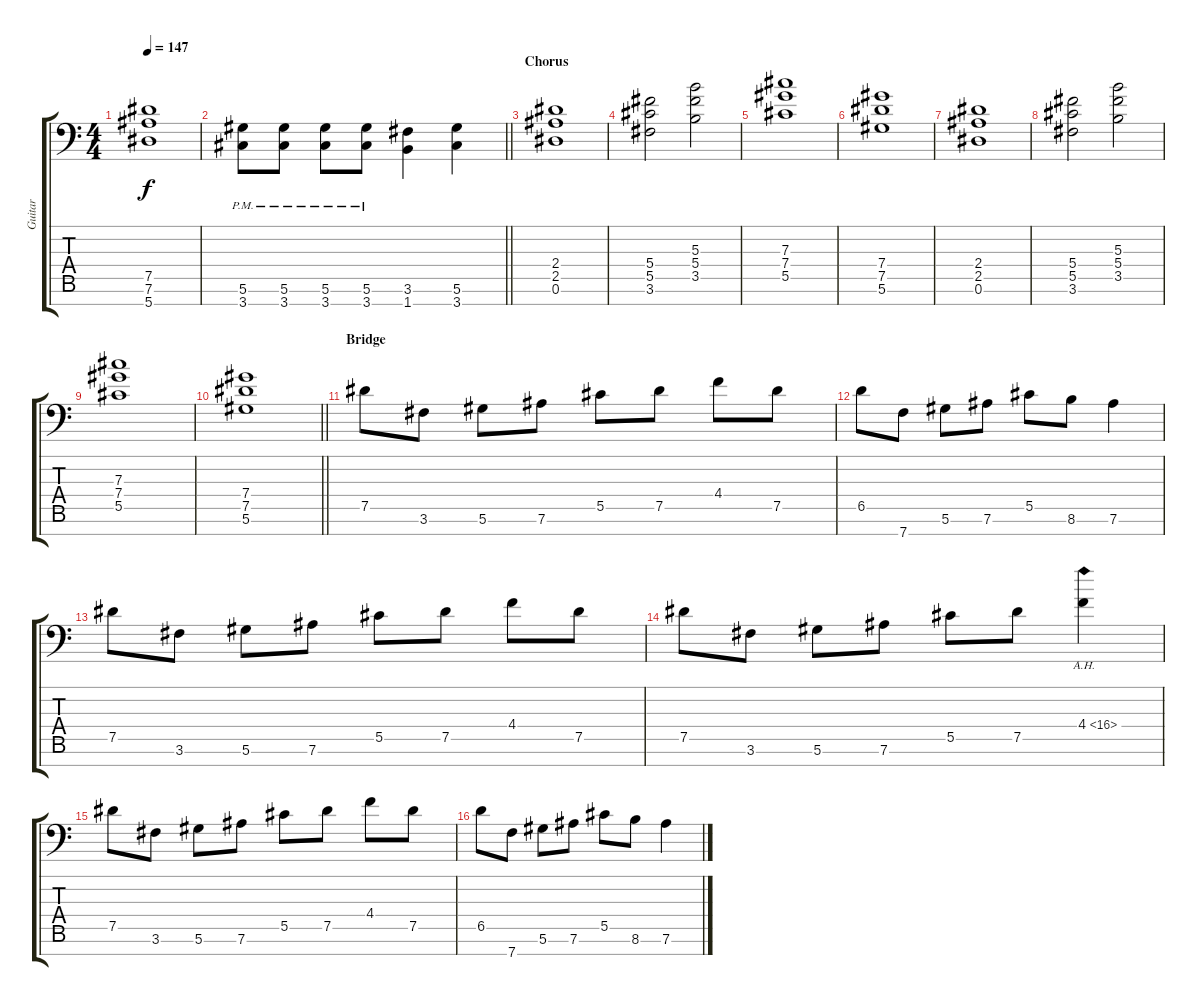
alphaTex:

\track ("Guitar " "Guitar ") {instrument distortionguitar}
\staff {score tabs}
\tuning (Eb4 Bb3 Gb3 Db3 Ab2 Eb2 Bb1) {hide}
\ts (4 4)
\tempo 147
\clef f4
\ks c
(7.5 7.6 5.7).1{dy f} |
\barLineRight lightlight
(5.6{pm} 3.7{pm}).8 (5.6{pm} 3.7{pm}).8 (5.6{pm} 3.7{pm}).8 (5.6{pm} 3.7{pm}).8 (3.6 1.7).4 (5.6 3.7).4 |
\section ("" "Chorus")
(2.4 2.5 0.6).1 |
(5.4 5.5 3.6).2 (5.3 5.4 3.5).2 |
(7.3 7.4 5.5).1 |
(7.4 7.5 5.6).1 |
(2.4 2.5 0.6).1 |
(5.4 5.5 3.6).2 (5.3 5.4 3.5).2 |
(7.3 7.4 5.5).1 |
\barLineRight lightlight
(7.4 7.5 5.6).1 |
\section ("" "Bridge")
7.5.8 3.6.8 5.6.8 7.6.8 5.5.8 7.5.8 4.4.8 7.5.8 |
6.5.8 7.7.8 5.6.8 7.6.8 5.5.8 8.6.8 7.6.4 |
7.5.8 3.6.8 5.6.8 7.6.8 5.5.8 7.5.8 4.4.8 7.5.8 |
7.5.8 3.6.8 5.6.8 7.6.8 5.5.8 7.5.8 4.4{ah 12}.4 |
7.5.8 3.6.8 5.6.8 7.6.8 5.5.8 7.5.8 4.4.8 7.5.8 |
6.5.8 7.7.8 5.6.8 7.6.8 5.5.8 8.6.8 7.6.4
